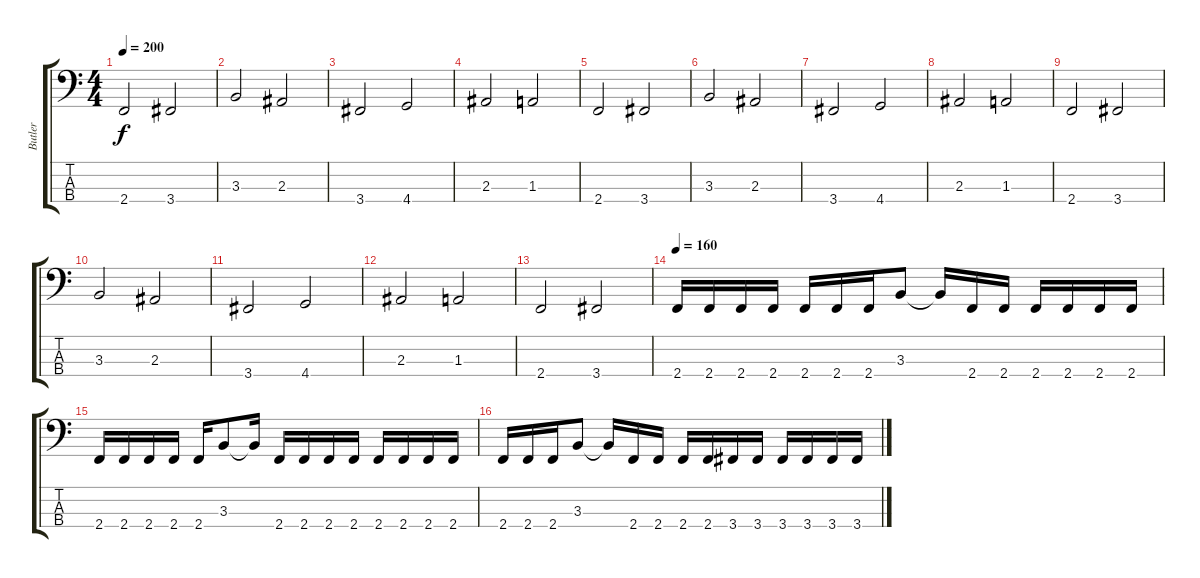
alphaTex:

\track ("Butler" "Butler") {instrument acousticbass}
\staff {score tabs}
\tuning (Gb2 Db2 Ab1 Eb1) {hide}
\ts (4 4)
\tempo 200
\clef f4
\ks c
2.4.2{dy f} 3.4.2 |
3.3.2 2.3.2 |
3.4.2 4.4.2 |
2.3.2 1.3.2 |
2.4.2 3.4.2 |
3.3.2 2.3.2 |
3.4.2 4.4.2 |
2.3.2 1.3.2 |
2.4.2 3.4.2 |
3.3.2 2.3.2 |
3.4.2 4.4.2 |
2.3.2 1.3.2 |
2.4.2 3.4.2 |
\tempo 160
2.4.16 2.4.16 2.4.16 2.4.16 2.4.16 2.4.16 2.4.16 3.3.8 3.3{t}.16 2.4.16 2.4.16 2.4.16 2.4.16 2.4.16 2.4.16 |
2.4.16 2.4.16 2.4.16 2.4.16 2.4.16 3.3.8 3.3{t}.16 2.4.16 2.4.16 2.4.16 2.4.16 2.4.16 2.4.16 2.4.16 2.4.16 |
2.4.16 2.4.16 2.4.16 3.3.8 3.3{t}.16 2.4.16 2.4.16 2.4.16 2.4.16 3.4.16 3.4.16 3.4.16 3.4.16 3.4.16 3.4.16
